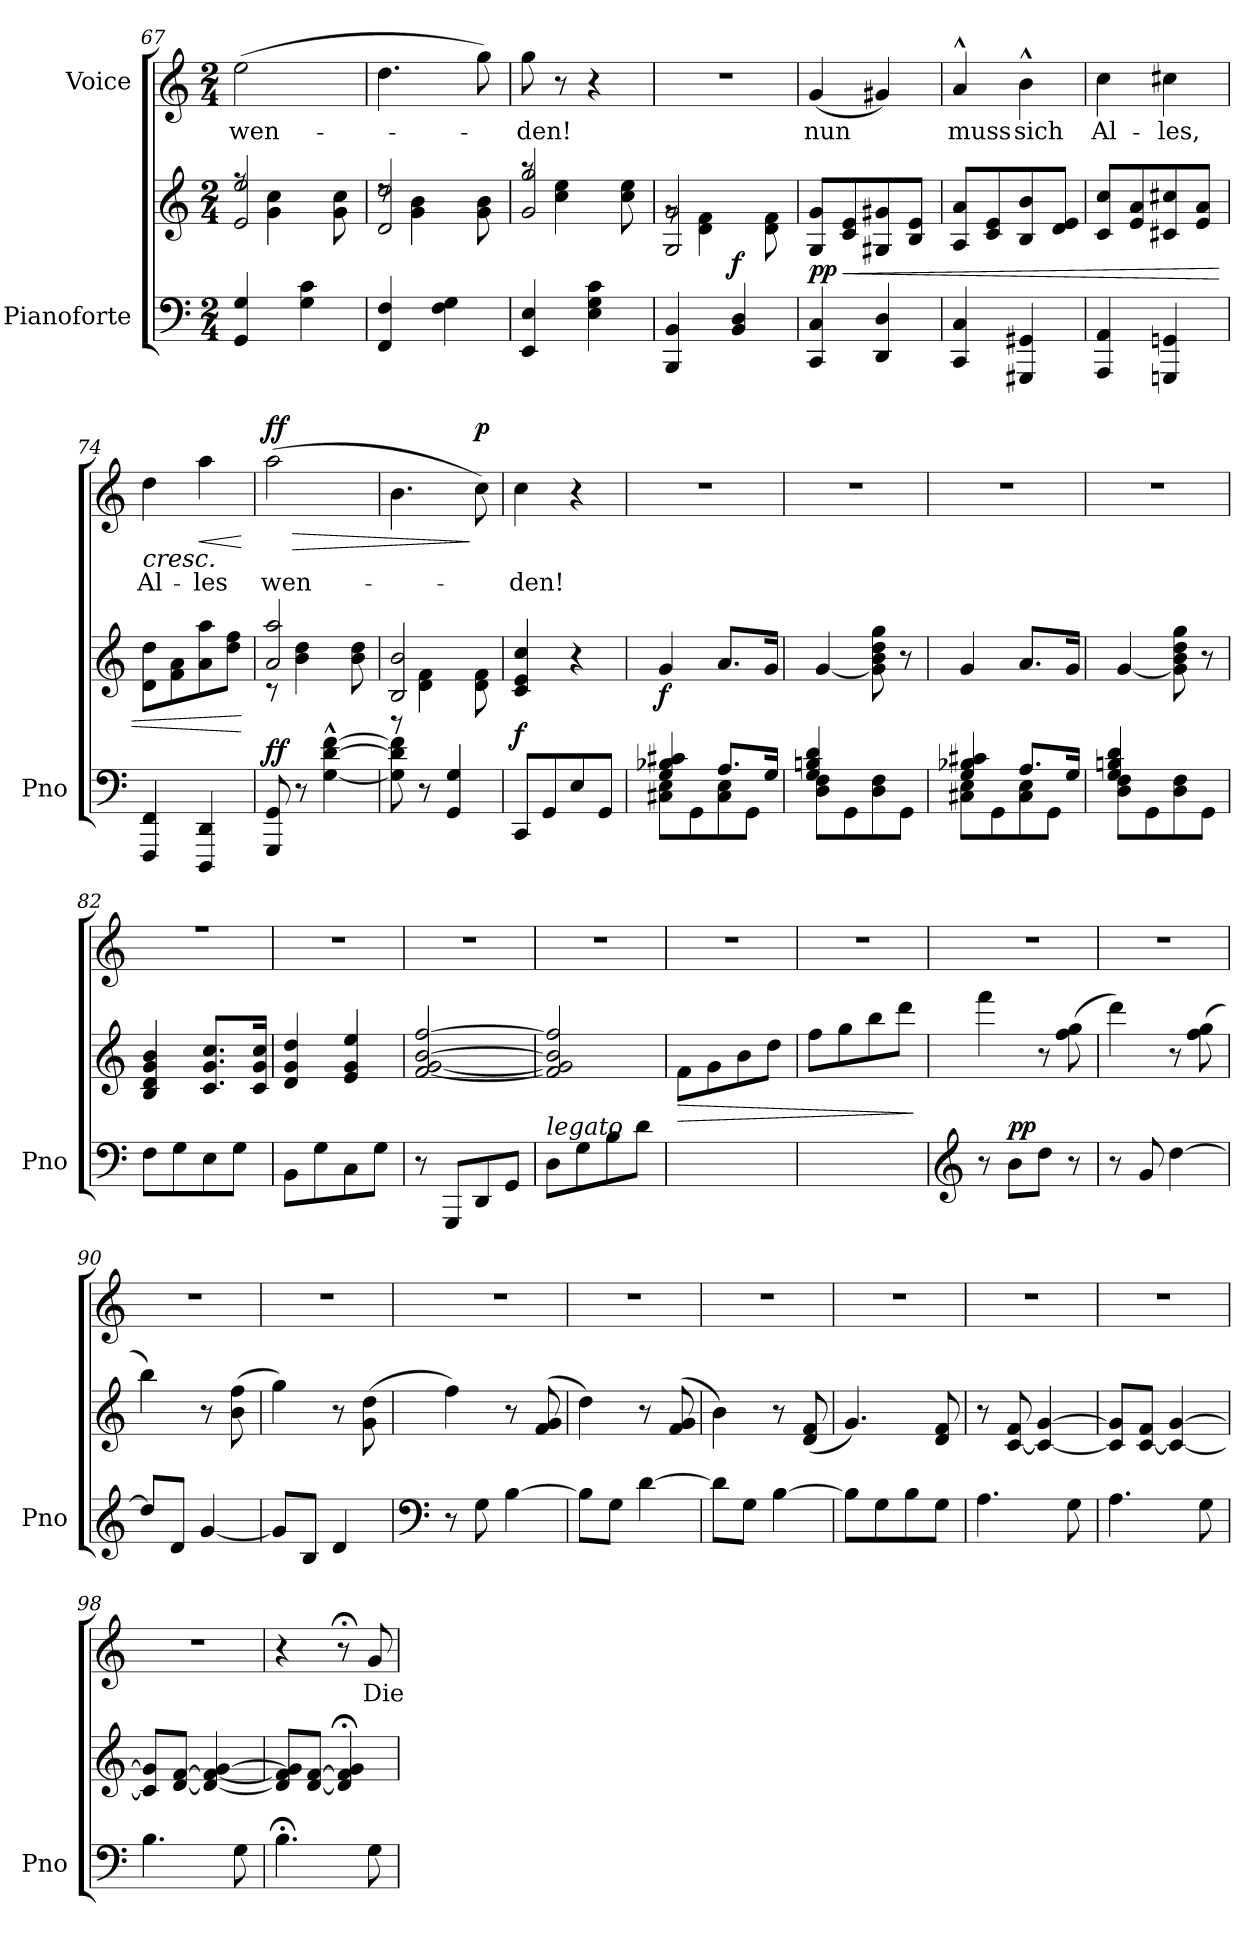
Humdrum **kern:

**kern	**kern	**dynam	**kern	**text	**dynam
*part2	*part2	*part2	*part1	*part1	*part1
*staff3	*staff2	*staff2/3	*staff1	*staff1	*staff1
*I"Pianoforte	*	*	*I"Voice	*	*
*I'Pno	*	*	*	*	*
*clefF4	*clefG2	*	*clefG2	*	*
*k[]	*k[]	*	*k[]	*	*
*M2/4	*M2/4	*	*M2/4	*	*
=67	=67	=67	=67	=67	=67
*	*^	*	*	*	*
!	!	!	!	!	!LO:LY:b	!
4GG/ 4G/	2e/ 2ee/	8rff	.	(2ee\	wen-	.
.	.	4g\ 4cc\	.	.	.	.
4G\ 4c\	.	.	.	.	.	.
.	.	8g\ 8cc\	.	.	.	.
=68	=68	=68	=68	=68	=68	=68
4FF/ 4F/	2d/ 2dd/	8rdd	.	4.dd\	.	.
.	.	4g\ 4b\	.	.	.	.
4F\ 4G\	.	.	.	.	.	.
.	.	8g\ 8b\	.	8gg\)	.	.
=69	=69	=69	=69	=69	=69	=69
!	!	!	!	!	!LO:LY:b	!
4EE/ 4E/	2g/ 2gg/	8raa	.	8gg\	-den!	.
.	.	4cc\ 4ee\	.	8r	.	.
4E\ 4G\ 4c\	.	.	.	4r	.	.
.	.	8cc\ 8ee\	.	.	.	.
=70	=70	=70	=70	=70	=70	=70
4BBB/ 4BB/	2G/ 2g/	8rg	.	2r	.	.
.	.	4d\ 4f\	.	.	.	.
!	!	!	!LO:DY:a=2	!	!	!
4BB/ 4D/	.	.	f	.	.	.
.	.	8d\ 8f\	.	.	.	.
=71	=71	=71	=71	=71	=71	=71
!	!	!	!LO:DY:a=2	!	!LO:LY:b	!
*	*v	*v	*	*	*	*
4CC/ 4C/	8G/ 8g/L	pp	(4g/	nun	.
!	!	!LO:HP:b	!	!	!
.	8c/ 8e/	<	.	.	.
4DD/ 4D/	8G#X/ 8g#X/	.	4g#X/)	.	.
.	8B/ 8e/J	.	.	.	.
=72	=72	=72	=72	=72	=72
!	!	!	!	!LO:LY:b	!
4CC/ 4C/	8A/ 8a/L	.	4a^^/	muss	.
.	8c/ 8e/	.	.	.	.
!	!	!	!	!LO:LY:b	!
4GGG#X/ 4GG#X/	8B/ 8b/	.	4b^^\	sich	.
.	8d/ 8e/J	.	.	.	.
=73	=73	=73	=73	=73	=73
!	!	!	!	!LO:LY:b	!
4AAA/ 4AA/	8c/ 8cc/L	.	4cc\	Al-	.
.	8e/ 8a/	.	.	.	.
!	!	!	!	!LO:LY:b	!
4GGGn/ 4GGn/	8c#X/ 8cc#X/	.	4cc#X\	-les,	.
.	8e/ 8a/J	.	.	.	.
!!LO:LB:g=z
=74	=74	=74	=74	=74	=74
!	!	!	!	!LO:LY:b	!LO:HP:b
4FFF/ 4FF/	8d\ 8dd\L	.	4dd\	Al-	<
.	8f\ 8a\	.	.	.	.
!	!	!	!	!LO:LY:b	!LO:HP:b
4DDD/ 4DD/	8a\ 8aa\	.	4aa\	-les	<
.	8dd\ 8ff\J	.	.	.	.
.	.	[	.	.	[ [
=75	=75	=75	=75	=75	=75
*	*^	*	*	*	*
!	!	!	!LO:DY:a=2	!	!LO:LY:b	!LO:HP:b
!	!	!	!	!	!	!LO:DY:n=1:a
8GGG/ 8GG/	2a/ 2aa/	8r	ff	(2aa\	wen-	> ff
8r	.	4b\ 4dd\	.	.	.	.
[4G\^^ [4d\^^ [4f\^^	.	.	.	.	.	.
.	.	8b\ 8dd\	.	.	.	.
=76	=76	=76	=76	=76	=76	=76
8G\] 8d\] 8f\]	2B/ 2b/	8r	.	4.b\	.	.
8r	.	4d\ 4f\	.	.	.	.
4GG/ 4G/	.	.	.	.	.	.
!	!	!	!	!	!	!LO:DY:n=1:b
.	.	8d\ 8f\	.	8cc\)	.	] p
=77	=77	=77	=77	=77	=77	=77
!	!	!	!LO:DY:a=2	!	!LO:LY:b	!
*	*v	*v	*	*	*	*
8CC/L	4c/ 4e/ 4cc/	f	4cc\	-den!	.
8GG/	.	.	.	.	.
8E/	4r	.	4r	.	.
8GG/J	.	.	.	.	.
=78	=78	=78	=78	=78	=78
*^	*	*	*	*	*
!	!	!	!LO:DY:b	!	!	!
4G/ 4B-X/ 4c#X/	8C#X\ 8E\L	4g/	f	2r	.	.
.	8GG\	.	.	.	.	.
8.A/L	8C#\ 8E\	8.a/L	.	.	.	.
.	8GG\J	.	.	.	.	.
16G/Jk	.	16g/Jk	.	.	.	.
=79	=79	=79	=79	=79	=79	=79
*	*^	*	*	*	*	*
4ryy	8D\ 8F\L	4G/ 4Bn/ 4d/	[4g/	.	2r	.	.
.	8GG\	.	.	.	.	.	.
4ryy	8D\ 8F\	4ryy	8g\] 8b\ 8dd\ 8gg\	.	.	.	.
.	8GG\J	.	8r	.	.	.	.
*	*v	*v	*	*	*	*	*
=80	=80	=80	=80	=80	=80	=80
4G/ 4B-X/ 4c#X/	8C#X\ 8E\L	4g/	.	2r	.	.
.	8GG\	.	.	.	.	.
8.A/L	8C#\ 8E\	8.a/L	.	.	.	.
.	8GG\J	.	.	.	.	.
16G/Jk	.	16g/Jk	.	.	.	.
=81	=81	=81	=81	=81	=81	=81
*	*^	*	*	*	*	*
4ryy	8D\ 8F\L	4G/ 4Bn/ 4d/	[4g/	.	2r	.	.
.	8GG\	.	.	.	.	.	.
4ryy	8D\ 8F\	4ryy	8g\] 8b\ 8dd\ 8gg\	.	.	.	.
.	8GG\J	.	8r	.	.	.	.
*v	*v	*v	*	*	*	*	*
!!LO:LB:g=z
=82	=82	=82	=82	=82	=82
*	*	*	*^	*	*
8F\L	4B/ 4d/ 4g/ 4b/	.	2r	4b\yy	.	.
8G\	.	.	.	.	.	.
8E\	8.c/ 8.g/ 8.cc/L	.	.	4reyy	.	.
8G\J	.	.	.	.	.	.
.	16c/ 16g/ 16cc/Jk	.	.	.	.	.
*	*	*	*v	*v	*	*
=83	=83	=83	=83	=83	=83
8BB\L	4d/ 4g/ 4dd/	.	2r	.	.
8G\	.	.	.	.	.
8C\	4e/ 4g/ 4ee/	.	.	.	.
8G\J	.	.	.	.	.
=84	=84	=84	=84	=84	=84
8r	[2f/ [2g/ [2b/ [2ff/	.	2r	.	.
(8GGG/L	.	.	.	.	.
8DD/	.	.	.	.	.
8GG/J	.	.	.	.	.
=85	=85	=85	=85	=85	=85
!LO:TX:a:i:t=legato	!	!	!	!	!
8D\L	2f/] 2g/] 2b/] 2ff/]	.	2r	.	.
8G\	.	.	.	.	.
8B\	.	.	.	.	.
8d\J	.	.	.	.	.
=86	=86	=86	=86	=86	=86
*	*^	*	*	*	*
!	!	!	!LO:HP:b	!	!	!
2ryy	2ryy	8f\L	>	2r	.	.
.	.	8g\	.	.	.	.
.	.	8b\	.	.	.	.
.	.	8dd\J	.	.	.	.
=87	=87	=87	=87	=87	=87	=87
2ryy	2ryy	8ff\L	.	2r	.	.
.	.	8gg\	.	.	.	.
.	.	8bb\	.	.	.	.
.	.	8ddd\J)	.	.	.	.
*	*v	*v	*	*	*	*
.	.	]	.	.	.
=88	=88	=88	=88	=88	=88
*clefG2	*	*	*	*	*
8r	4fff\	.	2r	.	.
!	!	!LO:DY:a=2	!	!	!
8b\L	.	pp	.	.	.
8dd\J	8r	.	.	.	.
8r	(8ff\ 8gg\	.	.	.	.
=89	=89	=89	=89	=89	=89
8r	4ddd\)	.	2r	.	.
8g/	.	.	.	.	.
[4dd\	8r	.	.	.	.
.	(8ff\ 8gg\	.	.	.	.
=90	=90	=90	=90	=90	=90
8dd\L]	4bb\)	.	2r	.	.
8d/J	.	.	.	.	.
[4g/	8r	.	.	.	.
.	(8b\ 8ff\	.	.	.	.
!!LO:LB:g=z
=91	=91	=91	=91	=91	=91
8g/L]	4gg\)	.	2r	.	.
8B/J	.	.	.	.	.
4d/	8r	.	.	.	.
.	(8g\ 8dd\	.	.	.	.
=92	=92	=92	=92	=92	=92
*clefF4	*	*	*	*	*
8r	4ff\)	.	2r	.	.
8G\	.	.	.	.	.
[4B\	8r	.	.	.	.
.	(>8f/ 8g/	.	.	.	.
=93	=93	=93	=93	=93	=93
8B\L]	4dd\)	.	2r	.	.
8G\J	.	.	.	.	.
[4d\	8r	.	.	.	.
.	(>8f/ 8g/	.	.	.	.
=94	=94	=94	=94	=94	=94
8d\L]	4b\)	.	2r	.	.
8G\J	.	.	.	.	.
[4B\	8r	.	.	.	.
.	(8d/ 8f/	.	.	.	.
=95	=95	=95	=95	=95	=95
8B\L]	4.g/)	.	2r	.	.
8G\	.	.	.	.	.
8B\	.	.	.	.	.
8G\J	8d/ 8f/	.	.	.	.
=96	=96	=96	=96	=96	=96
4.A\	8r	.	2r	.	.
.	[8c/ 8f/	.	.	.	.
.	4c/_ [4g/	.	.	.	.
8G\	.	.	.	.	.
=97	=97	=97	=97	=97	=97
4.A\	8c/] 8g/]L	.	2r	.	.
.	[8c/ 8f/J	.	.	.	.
.	4c/_ [4g/	.	.	.	.
8G\	.	.	.	.	.
=98	=98	=98	=98	=98	=98
4.B\	8c/] 8g/]L	.	2r	.	.
.	[8d/ [8f/J	.	.	.	.
.	4d/_ 4f/_ [4g/	.	.	.	.
8G\	.	.	.	.	.
=99	=99	=99	=99	=99	=99
4.B;<\	8d/] 8f/] 8g/]L	.	4r	.	.
.	[8d/ [8f/J	.	.	.	.
.	4d/];< 4f/];< 4g/;<	.	8r;<	.	.
!	!	!	!	!LO:LY:b	!
8G\	.	.	8g/	Die	.
=	=	=	=	=	=
*-	*-	*-	*-	*-	*-
